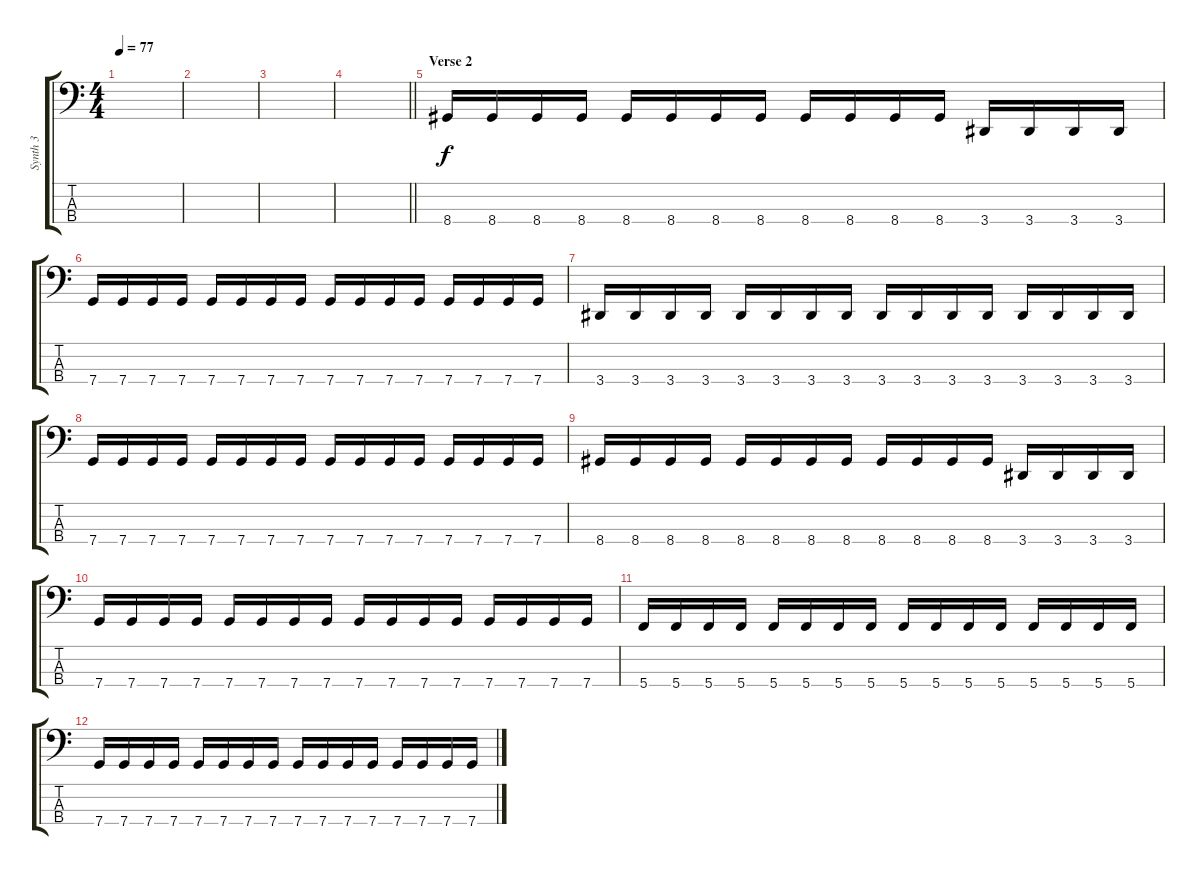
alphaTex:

\track ("Synth 3" "Synth 3") {instrument synthbass1}
\staff {score tabs}
\tuning (F2 C2 G1 C1) {hide}
\ts (4 4)
\tempo 77
\clef f4
\ks c
|
|
|
\barLineRight lightlight
|
\section ("" "Verse 2")
8.4.16 8.4.16 8.4.16 8.4.16 8.4.16 8.4.16 8.4.16 8.4.16 8.4.16 8.4.16 8.4.16 8.4.16 3.4.16 3.4.16 3.4.16 3.4.16 |
7.4.16 7.4.16 7.4.16 7.4.16 7.4.16 7.4.16 7.4.16 7.4.16 7.4.16 7.4.16 7.4.16 7.4.16 7.4.16 7.4.16 7.4.16 7.4.16 |
3.4.16 3.4.16 3.4.16 3.4.16 3.4.16 3.4.16 3.4.16 3.4.16 3.4.16 3.4.16 3.4.16 3.4.16 3.4.16 3.4.16 3.4.16 3.4.16 |
7.4.16 7.4.16 7.4.16 7.4.16 7.4.16 7.4.16 7.4.16 7.4.16 7.4.16 7.4.16 7.4.16 7.4.16 7.4.16 7.4.16 7.4.16 7.4.16 |
8.4.16 8.4.16 8.4.16 8.4.16 8.4.16 8.4.16 8.4.16 8.4.16 8.4.16 8.4.16 8.4.16 8.4.16 3.4.16 3.4.16 3.4.16 3.4.16 |
7.4.16 7.4.16 7.4.16 7.4.16 7.4.16 7.4.16 7.4.16 7.4.16 7.4.16 7.4.16 7.4.16 7.4.16 7.4.16 7.4.16 7.4.16 7.4.16 |
5.4.16 5.4.16 5.4.16 5.4.16 5.4.16 5.4.16 5.4.16 5.4.16 5.4.16 5.4.16 5.4.16 5.4.16 5.4.16 5.4.16 5.4.16 5.4.16 |
7.4.16 7.4.16 7.4.16 7.4.16 7.4.16 7.4.16 7.4.16 7.4.16 7.4.16 7.4.16 7.4.16 7.4.16 7.4.16 7.4.16 7.4.16 7.4.16
